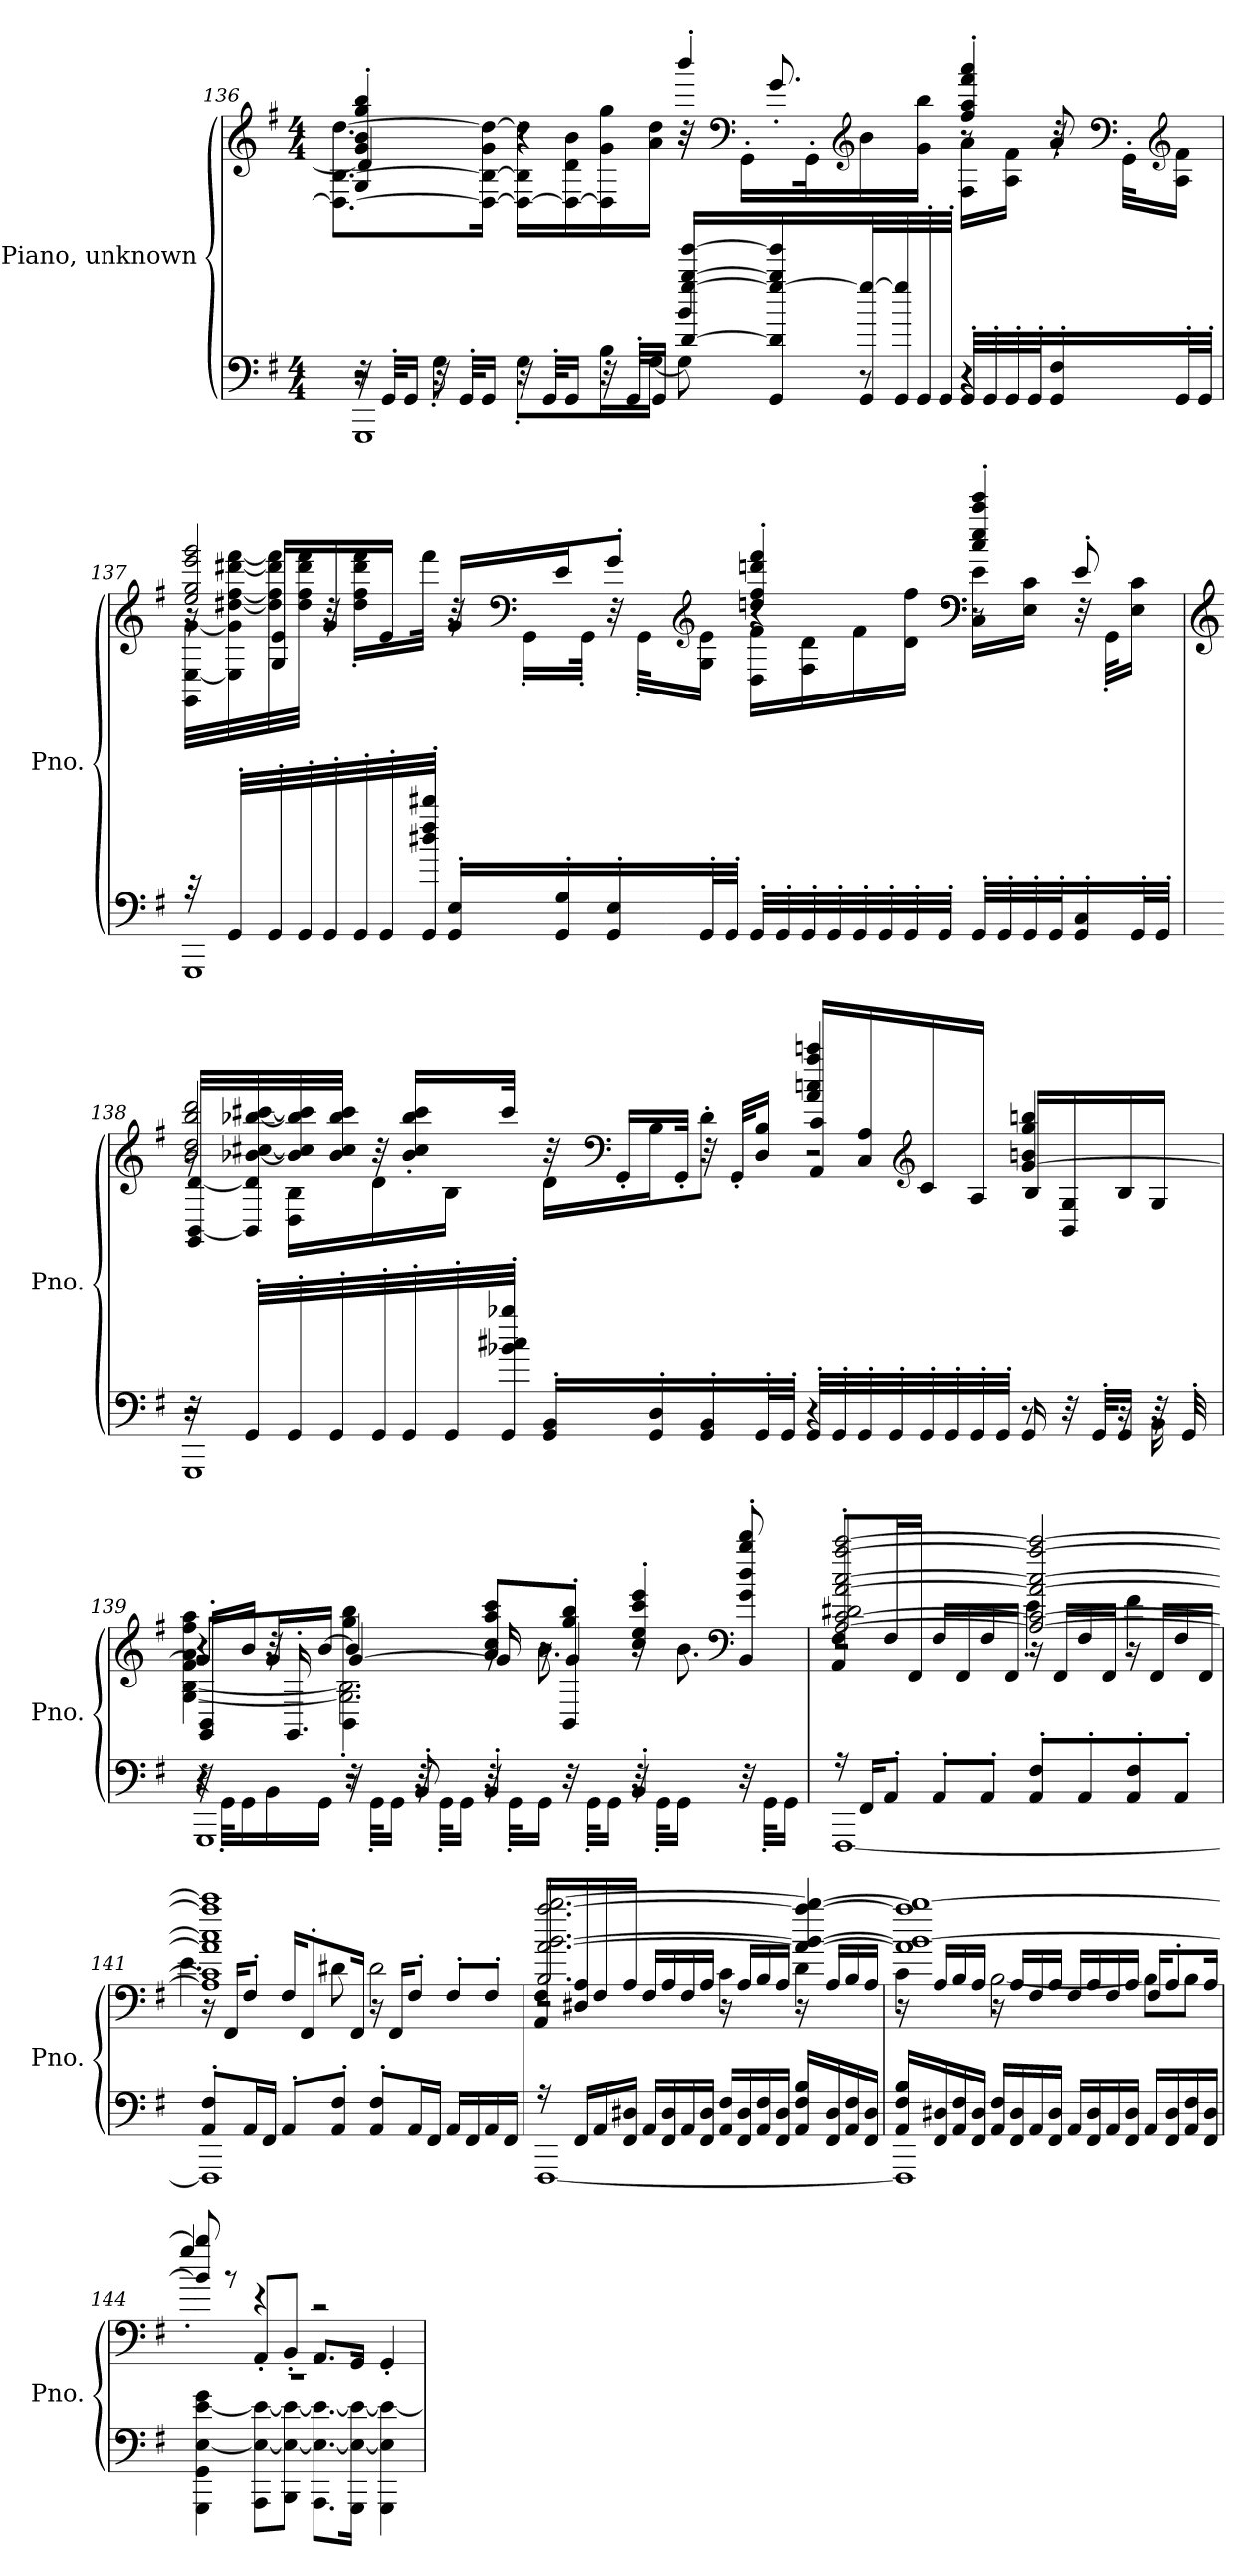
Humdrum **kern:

**kern	**kern
*part1	*part1
*staff2	*staff1
*I"Piano, unknown	*
*I'Pno.	*
!!LO:LB:g=z
*clefF4	*clefG2
*k[f#]	*k[f#]
*M4/4	*M4/4
=136	=136
*^	*^
*	*^	*	*^
*	*	*^	*	*	*
2r	8r	32r	1GGG	4G/' 4g/' 4b/' 4gg/' 4bb/'	4d/]	8.D\_ [8.B\ [8.dd\L
.	.	32GG'/KLL	.	.	.	.
.	.	16GG/JJ	.	.	.	.
.	8G'\	32r	.	.	.	.
.	.	32GG'/KLL	.	.	.	.
.	.	16GG/JJ	.	.	.	16D\_ 16B\_ 16g\ 16dd\_Jk
.	8G'\L	32r	.	4r	4r	16D\_ 16B\] 16dd\]LL
.	.	32GG'/KLL	.	.	.	.
.	.	16GG/JJ	.	.	.	16D\_ 16d\ 16b\
.	16B\L	32r	.	.	.	16D\] 16g\ 16gg\
.	.	32GG'/KLL	.	.	.	.
.	[16G\JJ	16GG/JJ	.	.	.	16a\ 16dd\JJ
4b'/	8G\]	[16d/ [16gg/ [16bb/ [16ggg/LL	.	4bbb'/	16r	32r
*	*	*	*	*clefF4	*	*
.	.	.	.	.	.	16GG'\LL
.	.	16GG/ 16d/] 16gg/_ 16bb/] 16ggg/]	.	.	8.g'/	.
.	.	.	.	.	.	32GG'\K
*	*	*	*	*clefG2	*	*
.	8r	32GG/ 32gg/_L	.	.	.	16b\
.	.	32GG/ 32gg/]	.	.	.	.
.	.	32GG'/	.	.	.	16g\ 16bb\JJ
.	.	32GG'/JJJ	.	.	.	.
4r	4r	32GG'/LLL	.	4ff#/' 4aa/' 4fff#/' 4aaa/'	8r	16F#\ 16a\LL
.	.	32GG'/	.	.	.	.
.	.	32GG'/	.	.	.	16A\ 16f#\JJ
.	.	32GG'/J	.	.	.	.
.	.	16GG/' 16F#/'	.	.	8a'/	32r
*	*	*	*	*clefF4	*	*
.	.	.	.	.	.	32GG'\KLL
*	*	*	*	*clefG2	*	*
.	.	32GG'/L	.	.	.	16A\ 16f#\JJ
.	.	32GG'/JJJ	.	.	.	.
*	*v	*v	*v	*	*	*
!!LO:LB:g=z	!!	!!
=137	=137	=137	=137	=137
32r	1GGG	2ee/ 2gg/ 2eee/ 2ggg/	32GG\ [32E\ [32g\LLL	16r
32GG'/LLL	.	.	32E\] 32g\] [32dd#X\ [32ff#\ [32ddd#X\ [32fff#\	.
32GG'/	.	.	32dd#\] 32ff#\] 32ddd#\] 32fff#\]	16G/ 16e/LL
32GG'/	.	.	32dd#\ 32ff#\ 32ddd#\ 32fff#\JJJ	.
32GG'/	.	.	32r	16g/
32GG'/	.	.	16dd#\' 16ff#\' 16ddd#\' 16fff#\'LL	.
32GG'/	.	.	.	16e/JJ
32GG/' 32dd#X/' 32ff#/' 32ddd#X/'JJJ	.	.	32fff#\JJk	.
16GG/' 16E/'LL	.	.	32r	16g/LL
*	*	*clefF4	*	*
.	.	.	16GG'\LL	.
16GG/' 16G/'	.	.	.	16e/J
.	.	.	32GG'\JJk	.
16GG/' 16E/'	.	.	32r	8g'/J
.	.	.	32GG'\KLL	.
*	*	*clefG2	*	*
32GG'/L	.	.	16G\ 16e\JJ	.
32GG'/JJJ	.	.	.	.
32GG'/LLL	.	4ddn/' 4ff#/' 4dddn/' 4fff#/'	16D\ 16f#\LL	4r
32GG'/	.	.	.	.
32GG'/	.	.	16F#\ 16d\	.
32GG'/	.	.	.	.
32GG'/	.	.	16f#\	.
32GG'/	.	.	.	.
32GG'/	.	.	16d\ 16ff#\JJ	.
32GG'/JJJ	.	.	.	.
*	*	*clefF4	*	*
32GG'/LLL	.	4cc/' 4ee/' 4ccc/' 4eee/'	16C\ 16e\LL	8r
32GG'/	.	.	.	.
32GG'/	.	.	16E\ 16c\JJ	.
32GG'/J	.	.	.	.
16GG/' 16C/'	.	.	32r	8e'/
.	.	.	32GG'\KLL	.
32GG'/L	.	.	16E\ 16c\JJ	.
32GG'/JJJ	.	.	.	.
*v	*v	*	*	*
!!LO:PB:g=z	!!	!!
=138	=138	=138	=138
*	*clefG2	*	*
*^	*	*	*
*	*^	*	*	*
32r	2r	1GGG	2b/ 2dd/ 2bb/ 2ddd/	32GG/ [32BB/ [32d/LLL	16r
32GG'/LLL	.	.	.	32BB/] 32d/] [32b-X/ [32cc#X/ [32bb-X/ [32ccc#X/	.
32GG'/	.	.	.	32b-/] 32cc#/] 32bb-/] 32ccc#/]	16D\ 16B\LL
32GG'/	.	.	.	32b-/ 32cc#/ 32bb-/ 32ccc#/JJJ	.
32GG'/	.	.	.	32r	16d\
32GG'/	.	.	.	16b-/' 16cc#/' 16bb-/' 16ccc#/'LL	.
32GG'/	.	.	.	.	16B\JJ
32GG/' 32b-X/' 32cc#X/' 32bb-X/'JJJ	.	.	.	32ccc#/JJk	.
16GG/' 16BB/'LL	.	.	.	32r	16d\LL
*	*	*	*clefF4	*	*
.	.	.	.	16GG'/LL	.
16GG/' 16D/'	.	.	.	.	16B\J
.	.	.	.	32GG'/JJk	.
16GG/' 16BB/'	.	.	.	32r	8d'\J
.	.	.	.	32GG'/KLL	.
32GG'/L	.	.	.	16D/ 16B/JJ	.
32GG'/JJJ	.	.	.	.	.
32GG'/LLL	4r	.	4a/ 4ccn/ 4aa/ 4cccn/	16AA/ 16c/LL	2r
32GG'/	.	.	.	.	.
32GG'/	.	.	.	16C/ 16A/	.
32GG'/	.	.	.	.	.
*	*	*	*clefG2	*	*
32GG'/	.	.	.	16c/	.
32GG'/	.	.	.	.	.
32GG'/	.	.	.	16A/JJ	.
32GG'/JJJ	.	.	.	.	.
16GG/	8r	.	[4g/ 4bn/ 4gg/ 4bbn/	16B/LL	.
32r	.	.	.	16BB/ 16G/	.
32GG'/KLL	.	.	.	.	.
16GG/JJ	16r	.	.	16B/	.
32r	16BB\	.	.	16G/JJ	.
32GG'/	.	.	.	.	.
!!LO:LB:g=z
=139	=139	=139	=139	=139	=139
*	*	*	*	*	*^
4r	32r	1GGG	8g/L]	4r	16GG/' 16BB/'LL	[4G\ [4B\ 4f#\ 4a\ 4ff#\ 4aa\
.	32GG'\KLL	.	.	.	.	.
.	16GG\	.	.	.	16b/JJ	.
.	16BB\	.	16g/L	.	32r	.
.	.	.	.	.	16.GG'/	.
.	16GG\JJ	.	[16b/JJ	.	.	.
8r	32r	.	4b/]	4BB\' 4gg\' 4bb\'	[4g/	2.G\] 2.B\]
.	32GG'\KLL	.	.	.	.	.
.	16GG\JJ	.	.	.	.	.
8BB'/	32r	.	.	.	.	.
.	32GG'\KLL	.	.	.	.	.
.	16GG\JJ	.	.	.	.	.
4BB'/	32r	.	8a/ 8cc/ 8aa/ 8ccc/L	16r	16g/]	.
.	32GG'\KLL	.	.	.	.	.
.	16GG\JJ	.	.	8.b\	16r	.
.	32r	.	8BB/' 8gg/' 8bb/'J	.	4g/	.
.	32GG'\KLL	.	.	.	.	.
.	16GG\JJ	.	.	.	.	.
4BB'/	32r	.	4cc/' 4ee/' 4ccc/' 4eee/'	16r	.	.
.	32GG'\KLL	.	.	.	.	.
.	16GG\JJ	.	.	8.b\	.	.
*	*	*	*clefF4	*	*	*
.	32r	.	.	.	8BB/' 8g/' 8dd/' 8bb/' 8ddd/'	.
.	32GG'\KLL	.	.	.	.	.
.	16GG\JJ	.	.	.	.	.
*	*v	*v	*	*	*	*
*	*	*	*	*v	*v
=140	=140	=140	=140	=140
16r	[1FFF#	[2A/ [2c/ 2d#X/ [2a/ [2cc/ [2aa/ [2ccc/	2r	8AA/' 8F#/'L
16FF#/KL	.	.	.	.
8AA'/J	.	.	.	16F#/L
.	.	.	.	16FF#/JJ
8AA'/L	.	.	.	16F#/LL
.	.	.	.	16FF#/
8AA'/J	.	.	.	16F#/
.	.	.	.	16FF#/JJ
8AA/' 8F#/'L	.	2A/_ 2c/_ 2a/_ 2cc/_ 2aa/_ 2ccc/_	4e'\	16r
.	.	.	.	16FF#/LL
8AA'/	.	.	.	16F#/
.	.	.	.	16FF#/JJ
8AA/' 8F#/'	.	.	4f#'\	16r
.	.	.	.	16FF#/LL
8AA'/J	.	.	.	16F#/
.	.	.	.	16FF#/JJ
!!LO:LB:g=z	!!	!!
=141	=141	=141	=141	=141
8AA/' 8F#/'L	1FFF#]	1A] 1c] 1a] 1cc] 1aa] 1ccc]	4.e\	16r
.	.	.	.	16FF#/KL
16AA/L	.	.	.	8F#'/J
16FF#/JJ	.	.	.	.
8AA'/L	.	.	.	16F#/KL
.	.	.	.	8FF#'/
8AA/' 8F#/'J	.	.	8d#X\	.
.	.	.	.	16FF#/Jk
8AA/' 8F#/'L	.	.	2d#\	16r
.	.	.	.	16FF#/KL
16AA/L	.	.	.	8F#'/J
16FF#/JJ	.	.	.	.
16AA/LL	.	.	.	8F#'/L
16FF#/	.	.	.	.
16AA/	.	.	.	8F#'/J
16FF#/JJ	.	.	.	.
=142	=142	=142	=142	=142
16r	[1FFF#	2.B/ [2.a/ [2.b/ [2.aa/ [2.bb/	2r	16AA/ 16F#/LL
16FF#/LL	.	.	.	16D#X/ 16A/
16AA/	.	.	.	16F#/
16FF#/ 16D#X/JJ	.	.	.	16A/JJ
16AA/LL	.	.	.	16F#/LL
16FF#/ 16D#/	.	.	.	16A/
16AA/	.	.	.	16F#/
16FF#/ 16D#/JJ	.	.	.	16A/JJ
16AA/ 16F#/LL	.	.	4c\	16r
16FF#/ 16D#/	.	.	.	16A/LL
16AA/ 16F#/	.	.	.	16B/
16FF#/ 16D#/JJ	.	.	.	16A/JJ
16AA/ 16F#/ 16B/LL	.	4a/_ 4b/_ 4aa/_ 4bb/_	4d\	16r
16FF#/ 16D#/	.	.	.	16A/LL
16AA/ 16F#/	.	.	.	16B/
16FF#/ 16D#/JJ	.	.	.	16A/JJ
!!LO:LB:g=z	!!	!!
=143	=143	=143	=143	=143
16AA/ 16F#/ 16B/LL	1FFF#]	1a] 1b_ 1aa] 1bb_	4c\	16r
16FF#/ 16D#X/	.	.	.	16A/LL
16AA/ 16F#/	.	.	.	16B/
16FF#/ 16D#/JJ	.	.	.	16A/JJ
16AA/ 16F#/LL	.	.	[2B\	16r
16FF#/ 16D#/	.	.	.	16A/LL
16AA/	.	.	.	16F#/
16FF#/ 16D#/JJ	.	.	.	16A/JJ
16AA/LL	.	.	.	16F#/LL
16FF#/ 16D#/	.	.	.	16A/
16AA/	.	.	.	16F#/
16FF#/ 16D#/JJ	.	.	.	16A/JJ
16AA/LL	.	.	8B\L]	16F#/KL
16FF#/ 16D#/	.	.	.	8A'/
16AA/ 16F#/	.	.	8B\J	.
16FF#/ 16D#/JJ	.	.	.	16A/Jk
*	*	*	*v	*v
=144	=144	=144	=144
1r	4GGG\ 4GG\ [4E\ [4e\ 4g\	8b/] 8bb/]	4gg'/
.	.	8r	.
.	8AAA\ 8E\_ 8e\_L	4r	8AA'/L
.	8BBB\ 8E\_ 8e\_J	.	8BB'/J
.	8.AAA\ 8.E\_ 8.e\_L	2r	8.AA/L
.	16GGG\ 16E\_ 16e\_Jk	.	16GG/Jk
.	4GGG\ 4E\] 4e\_	.	4GG'/
*v	*v	*	*
*	*v	*v
=	=
*-	*-
